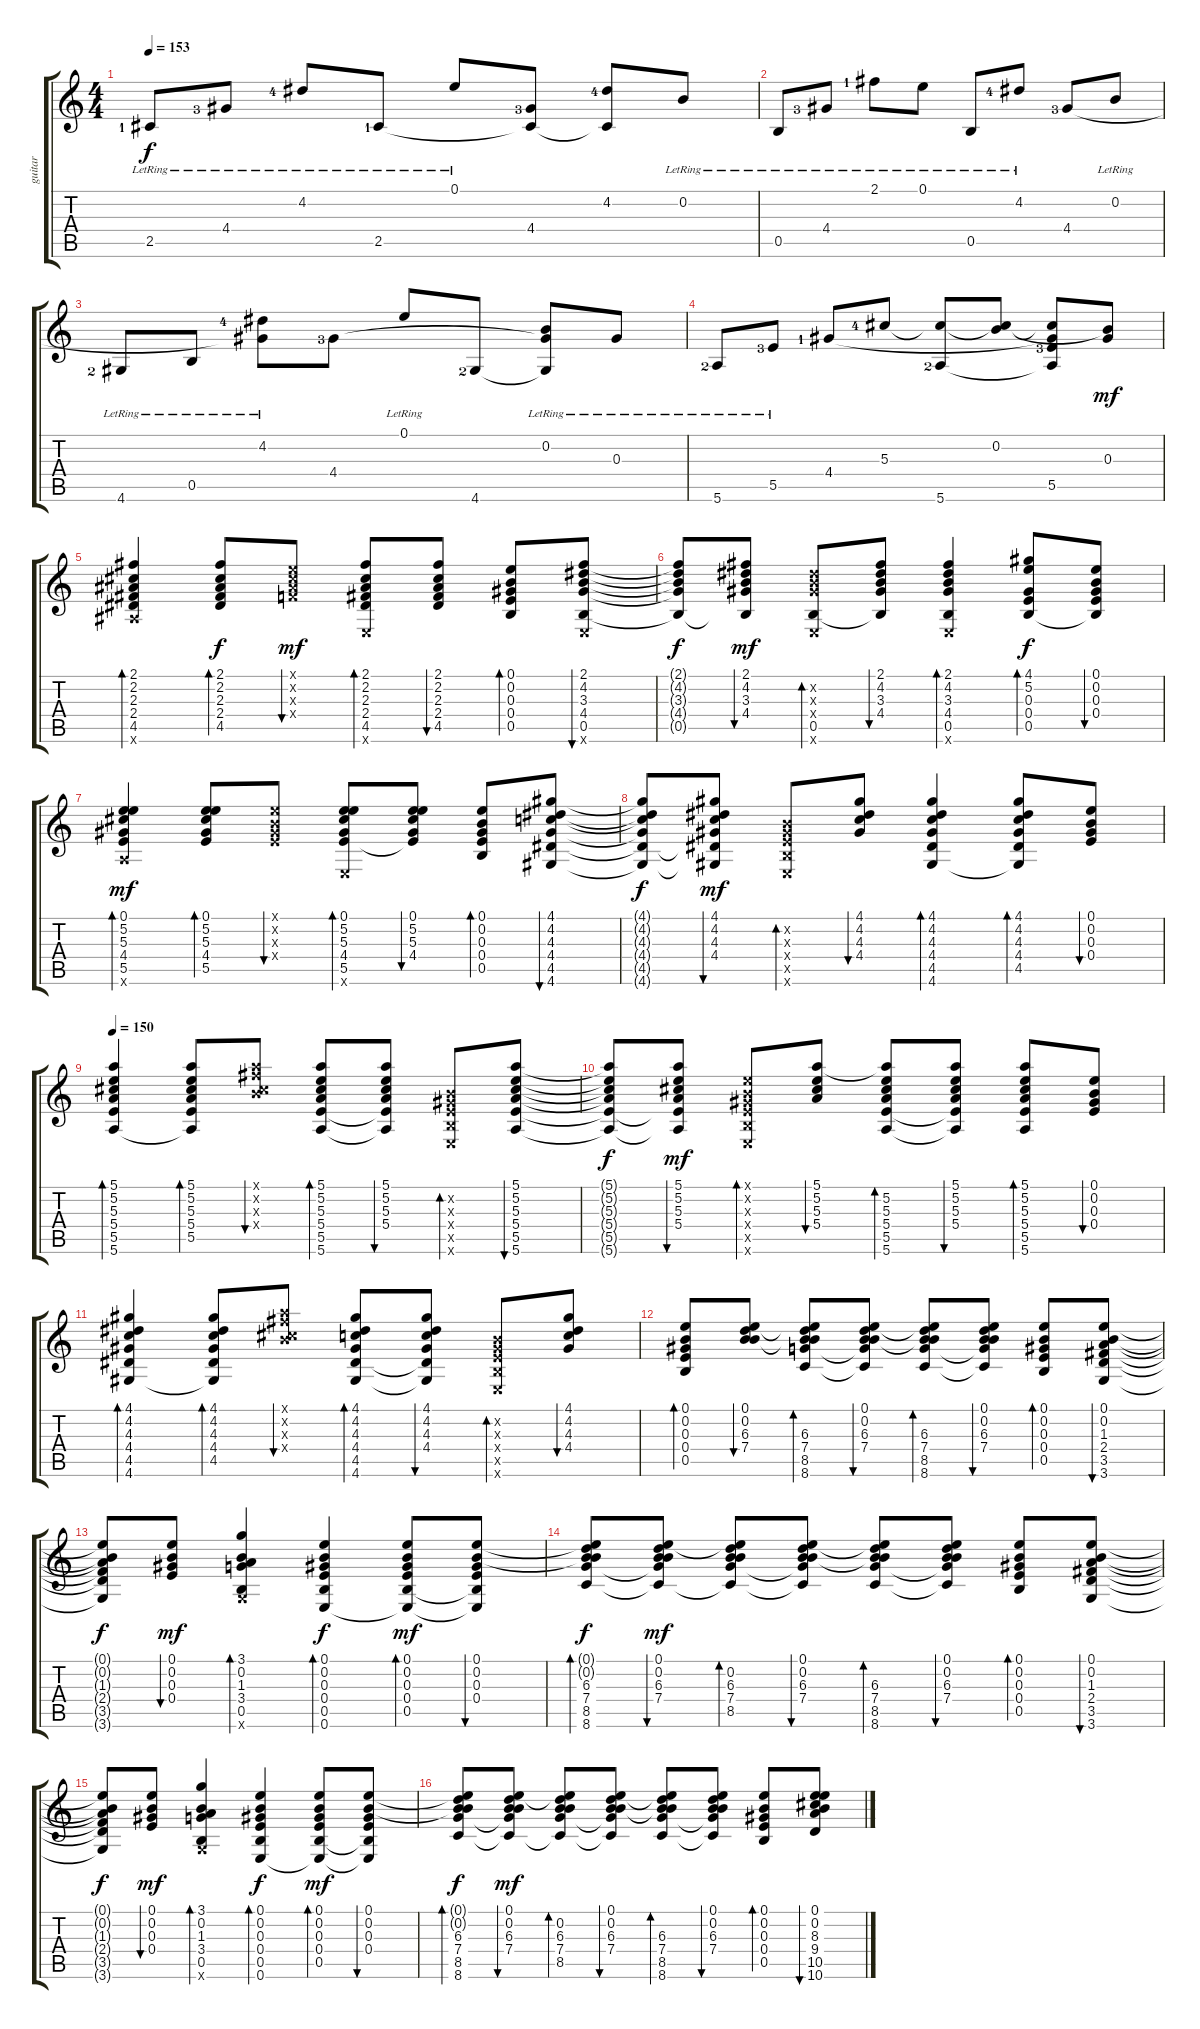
\track ("guitar" "guitar") {instrument electricguitarclean}
\staff {score tabs}
\tuning (E4 B3 Ab3 E3 B2 E2) {hide}
\ts (4 4)
\tempo 153
\clef g2
\ks c
2.5{lr lf 2}.8{dy f} 4.4{lr lf 4}.8 4.2{lr lf 5}.8 2.5{lr lf 2}.8 0.1{lr}.8 (4.4{lf 4} 2.5{t}).8 (4.2{lf 5} 2.5{t}).8 0.2{lr}.8 |
0.5{lr}.8 4.4{lr lf 4}.8 2.1{lr lf 2}.8 0.1{lr}.8 0.5{lr}.8 4.2{lr lf 5}.8 4.4{lf 4}.8 0.2{lr}.8 |
4.6{lr lf 3}.8 0.5{lr}.8 (4.2{lr lf 5} 4.4{t}).8 4.4{lf 4}.8 0.1{lr}.8 4.6{lf 3}.8 (0.2{lr} 4.4{t} 4.6{t}).8 0.3{lr}.8 |
5.6{lr lf 3}.8 5.5{lr lf 4}.8 4.4{lf 2}.8 5.3{lf 5}.8 (5.3{t} 5.6{lf 3}).8 (0.2 5.3{t}).8 (5.3{t} 4.4{t} 5.5{lf 4} 5.6{t}).8 (0.2{t} 0.3).8{dy mf} |
(2.1 2.2 2.3 2.4 4.5 6.6{x}).4{bd 120} (2.1 2.2 2.3 2.4 4.5).8{bd 30 dy f} (0.1{x} 2.2{x} 2.3{x} 1.4{x}).8{bu 30 dy mf} (2.1 2.2 2.3 2.4 4.5 0.6{x}).8{bd 30} (2.1 2.2 2.3 2.4 4.5).8{bu 30} (0.1 0.2 0.3 0.4 0.5).8{bd 30} (2.1 4.2 3.3 4.4 0.5 0.6{x}).8{bu 30} |
(2.1{t} 4.2{t} 3.3{t} 4.4{t} 0.5{t}).8{dy f} (2.1 4.2 3.3 4.4 0.5{t}).8{bu 30 dy mf} (4.2{x} 3.3{x} 4.4{x} 0.5 0.6{x}).8{bd 30} (2.1 4.2 3.3 4.4 0.5{t}).8{bu 30} (2.1 4.2 3.3 4.4 0.5 0.6{x}).4{bd 30} (4.1 5.2 0.3 0.4 0.5).8{bd 60 dy f} (0.1 0.2 0.3 0.4 0.5{t}).8{bu 30} |
(0.1 5.2 5.3 4.4 5.5 5.6{x}).4{bd 30 dy mf} (0.1 5.2 5.3 4.4 5.5).8{bd 30} (0.1{x} 0.2{x} 0.3{x} 0.4{x}).8{bu 30} (0.1 5.2 5.3 4.4 5.5 0.6{x}).8{bd 30} (0.1 5.2 5.3 4.4 5.5{t}).8{bu 30} (0.1 0.2 0.3 0.4 0.5).8{bd 30} (4.1 4.2 4.3 4.4 4.5 4.6).8{bu 30} |
(4.1{t} 4.2{t} 4.3{t} 4.4{t} 4.5{t} 4.6{t}).8{dy f} (4.1 4.2 4.3 4.4 4.5{t} 4.6{t}).8{bu 30 dy mf} (0.2{x} 0.3{x} 0.4{x} 0.5{x} 0.6{x}).8{bd 30} (4.1 4.2 4.3 4.4).8{bu 30} (4.1 4.2 4.3 4.4 4.5 4.6).4{bd 30} (4.1 4.2 4.3 4.4 4.5 4.6{t}).8{bd 30} (0.1 0.2 0.3 0.4).8{bu 30} |
\tempo 150
(5.1 5.2 5.3 5.4 5.5 5.6).4{bd 30} (5.1 5.2 5.3 5.4 5.5 5.6{t}).8{bd 30} (5.1{x} 7.2{x} 5.3{x} 7.4{x}).8{bu 30} (5.1 5.2 5.3 5.4 5.5 5.6).8{bd 30} (5.1 5.2 5.3 5.4 5.5{t} 5.6{t}).8{bu 30} (0.2{x} 0.3{x} 0.4{x} 0.5{x} 0.6{x}).8{bd 30} (5.1 5.2 5.3 5.4 5.5 5.6).8{bu 30} |
(5.1{t} 5.2{t} 5.3{t} 5.4{t} 5.5{t} 5.6{t}).8{dy f} (5.1 5.2 5.3 5.4 5.5{t} 5.6{t}).8{bu 30 dy mf} (0.1{x} 0.2{x} 0.3{x} 0.4{x} 0.5{x} 0.6{x}).8{bd 30} (5.1 5.2 5.3 5.4).8{bu 30} (5.1{t} 5.2 5.3 5.4 5.5 5.6).8{bd 30} (5.1 5.2 5.3 5.4 5.5{t} 5.6{t}).8{bu 30} (5.1 5.2 5.3 5.4 5.5 5.6).8{bd 30} (0.1 0.2 0.3 0.4).8{bu 30} |
(4.1 4.2 4.3 4.4 4.5 4.6).4{bd 30} (4.1 4.2 4.3 4.4 4.5 4.6{t}).8{bd 30} (5.1{x} 7.2{x} 5.3{x} 7.4{x}).8{bu 30} (4.1 4.2 4.3 4.4 4.5 4.6).8{bd 30} (4.1 4.2 4.3 4.4 4.5{t} 4.6{t}).8{bu 30} (0.2{x} 0.3{x} 0.4{x} 0.5{x} 0.6{x}).8{bd 30} (4.1 4.2 4.3 4.4).8{bu 30} |
(0.1 0.2 0.3 0.4 0.5).8{bd 30} (0.1 0.2 6.3 7.4).8{bu 30} (0.1{t} 0.2{t} 6.3 7.4 8.5 8.6).8{bd 30} (0.1 0.2 6.3 7.4 8.5{t} 8.6{t}).8{bu 30} (0.1{t} 0.2{t} 6.3 7.4 8.5 8.6).8{bd 30} (0.1 0.2 6.3 7.4 8.5{t} 8.6{t}).8{bu 30} (0.1 0.2 0.3 0.4 0.5).8{bd 30} (0.1 0.2 1.3 2.4 3.5 3.6).8{bu 30} |
(0.1{t} 0.2{t} 1.3{t} 2.4{t} 3.5{t} 3.6{t}).8{dy f} (0.1 0.2 0.3 0.4).8{bu 30 dy mf} (3.1 0.2 1.3 3.4 0.5 3.6{x}).4{bd 30} (0.1 0.2 0.3 0.4 0.5 0.6).4{bd 30 dy f} (0.1 0.2 0.3 0.4 0.5 0.6{t}).8{bd 30 dy mf} (0.1 0.2 0.3 0.4 0.5{t} 0.6{t}).8{bu 30} |
(0.1{t} 0.2{t} 6.3 7.4 8.5 8.6).8{bd 30 dy f} (0.1 0.2 6.3 7.4 8.5{t} 8.6{t}).8{bu 60 dy mf} (0.1{t} 0.2 6.3 7.4 8.5 8.6{t}).8{bd 30} (0.1 0.2 6.3 7.4 8.5{t} 8.6{t}).8{bu 30} (0.1{t} 0.2{t} 6.3 7.4 8.5 8.6).8{bd 30} (0.1 0.2 6.3 7.4 8.5{t} 8.6{t}).8{bu 30} (0.1 0.2 0.3 0.4 0.5).8{bd 30} (0.1 0.2 1.3 2.4 3.5 3.6).8{bu 30} |
(0.1{t} 0.2{t} 1.3{t} 2.4{t} 3.5{t} 3.6{t}).8{dy f} (0.1 0.2 0.3 0.4).8{bu 30 dy mf} (3.1 0.2 1.3 3.4 0.5 3.6{x}).4{bd 30} (0.1 0.2 0.3 0.4 0.5 0.6).4{bd 30 dy f} (0.1 0.2 0.3 0.4 0.5 0.6{t}).8{bd 30 dy mf} (0.1 0.2 0.3 0.4 0.5{t} 0.6{t}).8{bu 30} |
(0.1{t} 0.2{t} 6.3 7.4 8.5 8.6).8{bd 30 dy f} (0.1 0.2 6.3 7.4 8.5{t} 8.6{t}).8{bu 60 dy mf} (0.1{t} 0.2 6.3 7.4 8.5 8.6{t}).8{bd 30} (0.1 0.2 6.3 7.4 8.5{t} 8.6{t}).8{bu 30} (0.1{t} 0.2{t} 6.3 7.4 8.5 8.6).8{bd 30} (0.1 0.2 6.3 7.4 8.5{t} 8.6{t}).8{bu 30} (0.1 0.2 0.3 0.4 0.5).8{bd 30} (0.1 0.2 8.3 9.4 10.5 10.6).8{bu 30}
